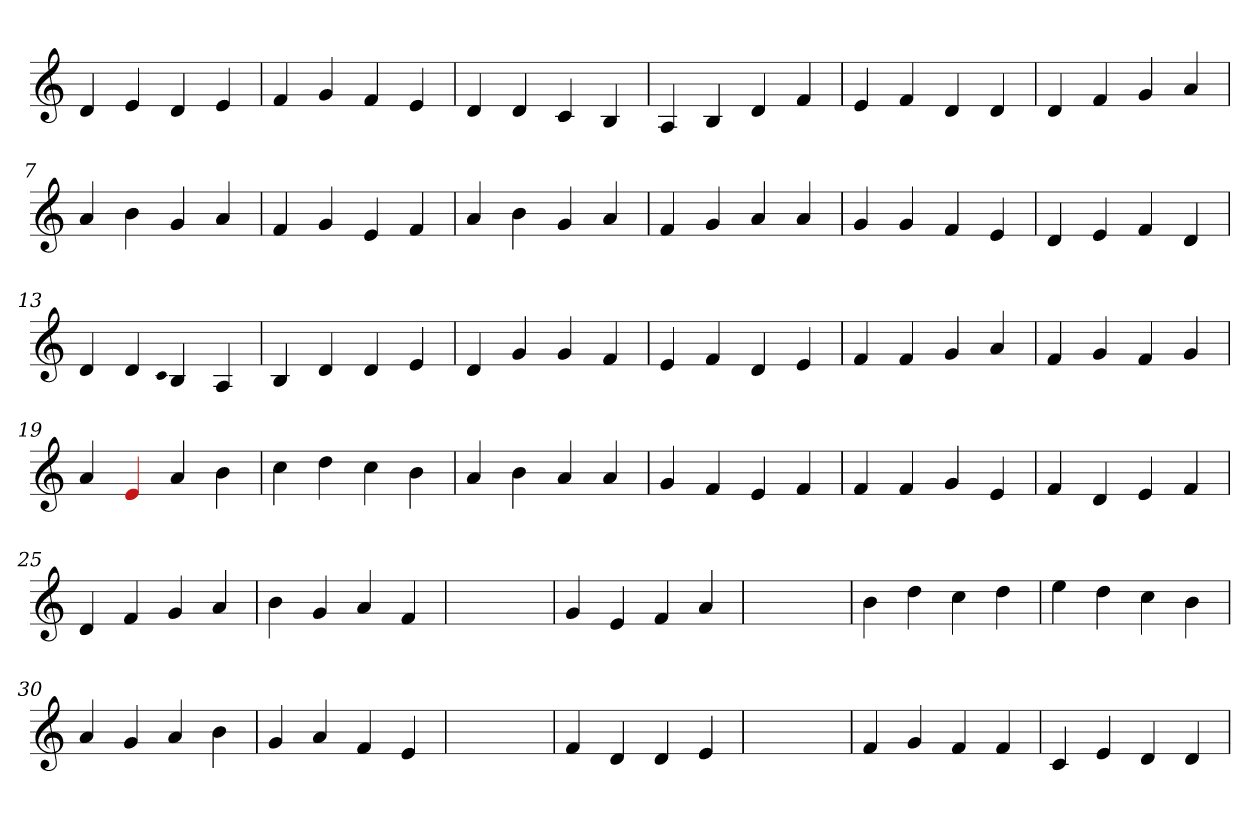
**kern
*part1
*staff1
*clefG2
=1
4d
4e
4d
4e
=2
4f
4g
4f
4e
=3
4d
4d
4c
4B
=4
4A
4B
4d
4f
=5
4e
4f
4d
4d
=6
4d
4f
4g
4a
=7
4a
4b
4g
4a
=8
4f
4g
4e
4f
=9
4a
4b
4g
4a
=10
4f
4g
4a
4a
=11
4g
4g
4f
4e
=12
4d
4e
4f
4d
=13
4d
4d
qqc
4B
4A
=14
4B
4d
4d
4e
=15
4d
4g
4g
4f
=16
4e
4f
4d
4e
=17
4f
4f
4g
4a
=18
4f
4g
4f
4g
=19
4a
4Re
4a
4b
=20
4cc
4dd
4cc
4b
=21
4a
4b
4a
4a
=22
4g
4f
4e
4f
=23
4f
4f
4g
4e
=24
4f
4d
4e
4f
=25
4d
4f
4g
4a
=26
4b
4g
4a
4f
=27
1ryy
=27
4g
4e
4f
4a
=28
1ryy
=28
4b
4dd
4cc
4dd
=29
4ee
4dd
4cc
4b
=30
4a
4g
4a
4b
=31
4g
4a
4f
4e
=32
1ryy
=32
4f
4d
4d
4e
=33
1ryy
=33
4f
4g
4f
4f
=34
4c
4e
4d
4d
=
*-
